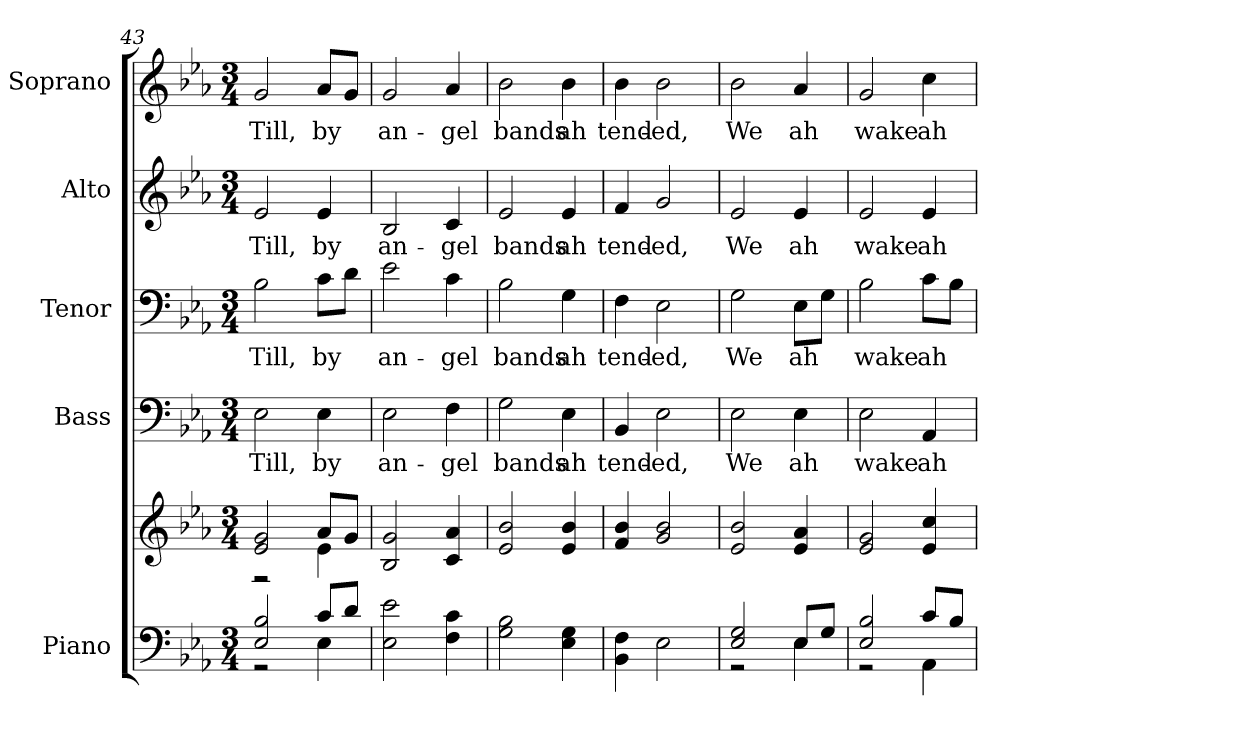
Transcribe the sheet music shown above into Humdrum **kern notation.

**kern	**kern	**kern	**text	**kern	**text	**kern	**text	**kern	**text
*part5	*part5	*part4	*part4	*part3	*part3	*part2	*part2	*part1	*part1
*staff6	*staff5	*staff4	*staff4	*staff3	*staff3	*staff2	*staff2	*staff1	*staff1
*I"Piano	*	*I"Bass	*	*I"Tenor	*	*I"Alto	*	*I"Soprano	*
*I'Pno.	*	*I'B.	*	*I'T.	*	*I'A.	*	*I'S.	*
!!LO:PB:g=z
*clefF4	*clefG2	*clefF4	*	*clefF4	*	*clefG2	*	*clefG2	*
*k[b-e-a-]	*k[b-e-a-]	*k[b-e-a-]	*	*k[b-e-a-]	*	*k[b-e-a-]	*	*k[b-e-a-]	*
*E-:	*E-:	*E-:	*	*E-:	*	*E-:	*	*E-:	*
*M3/4	*M3/4	*M3/4	*	*M3/4	*	*M3/4	*	*M3/4	*
=43	=43	=43	=43	=43	=43	=43	=43	=43	=43
*^	*^	*	*	*	*	*	*	*	*
!	!	!	!	!	!LO:LY:b:color=#000000	!	!	!	!	!	!
!	!	!	!	!	!	!	!LO:LY:b:color=#000000	!	!	!	!
!	!	!	!	!	!	!	!	!	!LO:LY:b:color=#000000	!	!
!	!	!	!	!	!	!	!	!	!	!	!LO:LY:b:color=#000000
2E-i/ 2B-i	2r	2e-i/ 2gi	2r	2E-i\	Till,	2B-i\	Till,	2e-i/	Till,	2gi/	Till,
!	!	!	!	!	!LO:LY:b:color=#000000	!	!	!	!	!	!
!	!	!	!	!	!	!	!LO:LY:b:color=#000000	!	!	!	!
!	!	!	!	!	!	!	!	!	!LO:LY:b:color=#000000	!	!
!	!	!	!	!	!	!	!	!	!	!	!LO:LY:b:color=#000000
8ci/L	4E-i\	8a-i/L	4e-i\	4E-i\	by	8ci\L	by	4e-i/	by	8a-i/L	by
8di/J	.	8gi/J	.	.	.	8di\J	.	.	.	8gi/J	.
*v	*v	*	*	*	*	*	*	*	*	*	*
*	*v	*v	*	*	*	*	*	*	*	*
=44	=44	=44	=44	=44	=44	=44	=44	=44	=44
!	!	!	!LO:LY:b:color=#000000	!	!	!	!	!	!
!	!	!	!	!	!LO:LY:b:color=#000000	!	!	!	!
!	!	!	!	!	!	!	!LO:LY:b:color=#000000	!	!
!	!	!	!	!	!	!	!	!	!LO:LY:b:color=#000000
2E-i\ 2e-i	2B-i/ 2gi	2E-i\	an-	2e-i\	an-	2B-i/	an-	2gi/	an-
!	!	!	!LO:LY:b:color=#000000	!	!	!	!	!	!
!	!	!	!	!	!LO:LY:b:color=#000000	!	!	!	!
!	!	!	!	!	!	!	!LO:LY:b:color=#000000	!	!
!	!	!	!	!	!	!	!	!	!LO:LY:b:color=#000000
4Fi\ 4ci	4ci/ 4a-i	4Fi\	-gel	4ci\	-gel	4ci/	-gel	4a-i/	-gel
=45	=45	=45	=45	=45	=45	=45	=45	=45	=45
!	!	!	!LO:LY:b:color=#000000	!	!	!	!	!	!
!	!	!	!	!	!LO:LY:b:color=#000000	!	!	!	!
!	!	!	!	!	!	!	!LO:LY:b:color=#000000	!	!
!	!	!	!	!	!	!	!	!	!LO:LY:b:color=#000000
2Gi\ 2B-i	2e-i/ 2b-i	2Gi\	bands	2B-i\	bands	2e-i/	bands	2b-i\	bands
!	!	!	!LO:LY:b:color=#000000	!	!	!	!	!	!
!	!	!	!	!	!LO:LY:b:color=#000000	!	!	!	!
!	!	!	!	!	!	!	!LO:LY:b:color=#000000	!	!
!	!	!	!	!	!	!	!	!	!LO:LY:b:color=#000000
4E-i\ 4Gi	4e-i/ 4b-i	4E-i\	ah	4Gi\	ah	4e-i/	ah	4b-i\	ah
!!LO:PB:g=z
=46	=46	=46	=46	=46	=46	=46	=46	=46	=46
!	!	!	!LO:LY:b:color=#000000	!	!	!	!	!	!
!	!	!	!	!	!LO:LY:b:color=#000000	!	!	!	!
!	!	!	!	!	!	!	!LO:LY:b:color=#000000	!	!
!	!	!	!	!	!	!	!	!	!LO:LY:b:color=#000000
4BB-i\ 4Fi	4fi/ 4b-i	4BB-i/	tend-	4Fi\	tend-	4fi/	tend-	4b-i\	tend-
!	!	!	!LO:LY:b:color=#000000	!	!	!	!	!	!
!	!	!	!	!	!LO:LY:b:color=#000000	!	!	!	!
!	!	!	!	!	!	!	!LO:LY:b:color=#000000	!	!
!	!	!	!	!	!	!	!	!	!LO:LY:b:color=#000000
2E-i\	2gi/ 2b-i	2E-i\	-ed,	2E-i\	-ed,	2gi/	-ed,	2b-i\	-ed,
=47	=47	=47	=47	=47	=47	=47	=47	=47	=47
*^	*	*	*	*	*	*	*	*	*
!	!	!	!	!LO:LY:b:color=#000000	!	!	!	!	!	!
!	!	!	!	!	!	!LO:LY:b:color=#000000	!	!	!	!
!	!	!	!	!	!	!	!	!LO:LY:b:color=#000000	!	!
!	!	!	!	!	!	!	!	!	!	!LO:LY:b:color=#000000
2E-i/ 2Gi	2r	2e-i/ 2b-i	2E-i\	We	2Gi\	We	2e-i/	We	2b-i\	We
!	!	!	!	!LO:LY:b:color=#000000	!	!	!	!	!	!
!	!	!	!	!	!	!LO:LY:b:color=#000000	!	!	!	!
!	!	!	!	!	!	!	!	!LO:LY:b:color=#000000	!	!
!	!	!	!	!	!	!	!	!	!	!LO:LY:b:color=#000000
8E-i/L	4E-i\	4e-i/ 4a-i	4E-i\	ah	8E-i\L	ah	4e-i/	ah	4a-i/	ah
8Gi/J	.	.	.	.	8Gi\J	.	.	.	.	.
=48	=48	=48	=48	=48	=48	=48	=48	=48	=48	=48
!	!	!	!	!LO:LY:b:color=#000000	!	!	!	!	!	!
!	!	!	!	!	!	!LO:LY:b:color=#000000	!	!	!	!
!	!	!	!	!	!	!	!	!LO:LY:b:color=#000000	!	!
!	!	!	!	!	!	!	!	!	!	!LO:LY:b:color=#000000
2E-i/ 2B-i	2r	2e-i/ 2gi	2E-i\	wake	2B-i\	wake	2e-i/	wake	2gi/	wake
!	!	!	!	!LO:LY:b:color=#000000	!	!	!	!	!	!
!	!	!	!	!	!	!LO:LY:b:color=#000000	!	!	!	!
!	!	!	!	!	!	!	!	!LO:LY:b:color=#000000	!	!
!	!	!	!	!	!	!	!	!	!	!LO:LY:b:color=#000000
8ci/L	4AA-i\	4e-i/ 4cci	4AA-i/	ah	8ci\L	ah	4e-i/	ah	4cci\	ah
8B-i/J	.	.	.	.	8B-i\J	.	.	.	.	.
*v	*v	*	*	*	*	*	*	*	*	*
=	=	=	=	=	=	=	=	=	=
*-	*-	*-	*-	*-	*-	*-	*-	*-	*-
